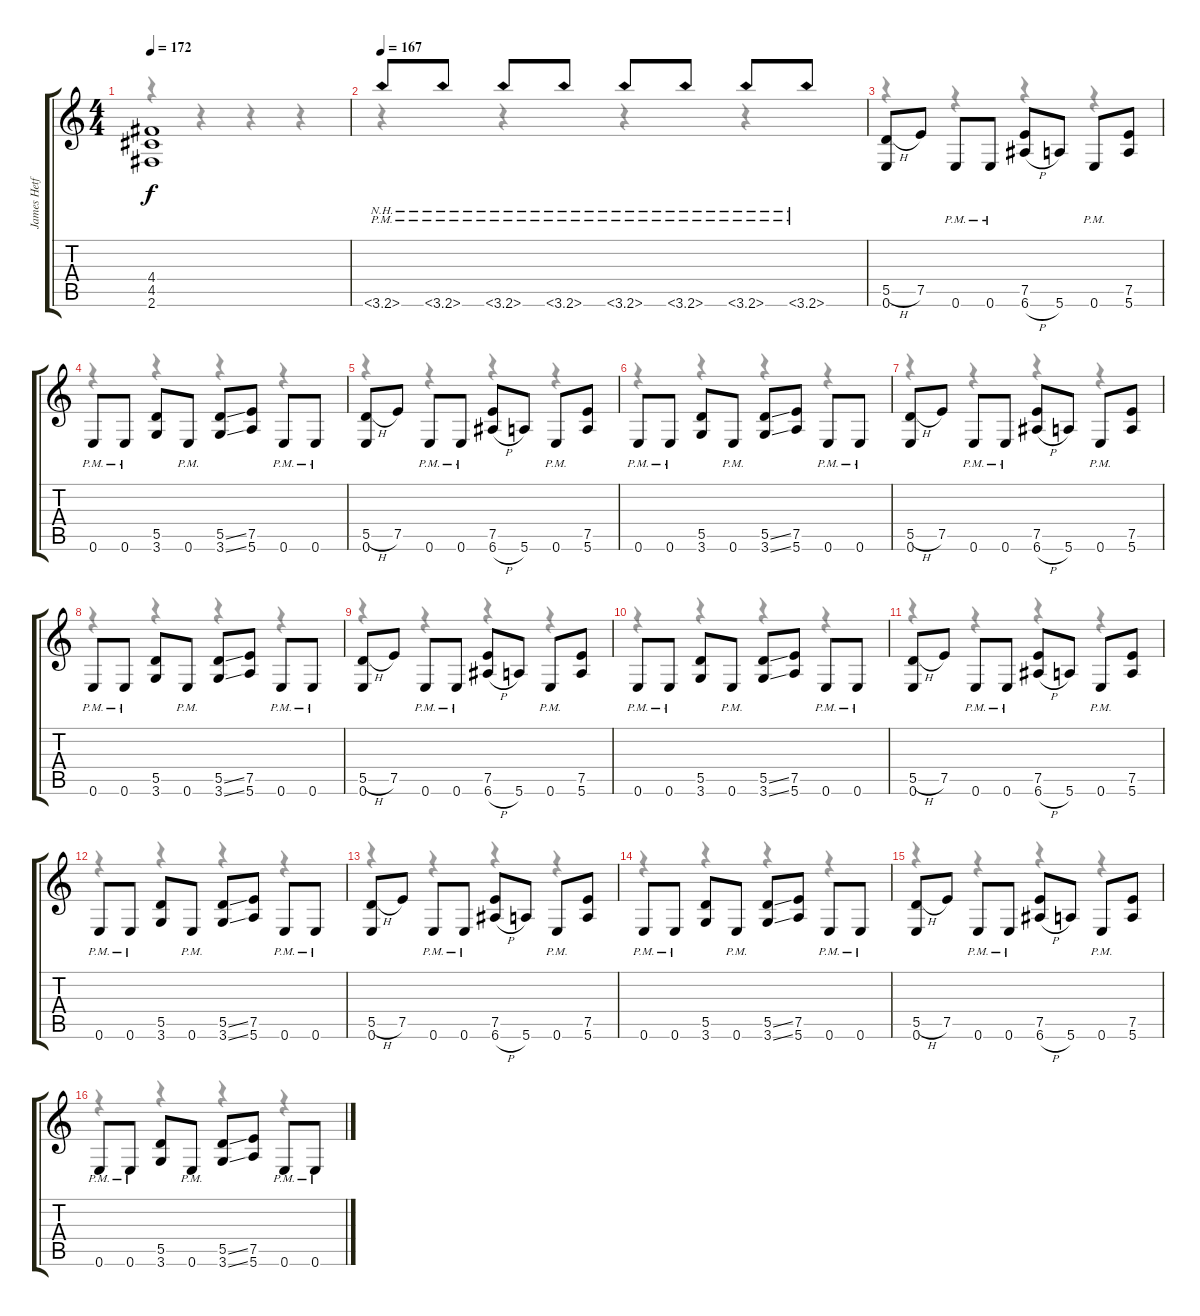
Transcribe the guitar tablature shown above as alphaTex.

\track ("James Hetfield" "James Hetf") {instrument distortionguitar}
\staff {score tabs}
\tuning (E4 B3 G3 D3 A2 E2) {hide}
\voice
\ts (4 4)
\tempo 172
\clef g2
\ks c
(4.4{t} 4.5{t} 2.6{t}).1{dy f} |
\tempo 167
3.6{nh pm}.8 3.6{nh pm}.8 3.6{nh pm}.8 3.6{nh pm}.8 3.6{nh pm}.8 3.6{nh pm}.8 3.6{nh pm}.8 3.6{nh pm}.8 |
(5.5{h} 0.6).8 7.5.8 0.6{pm}.8 0.6{pm}.8 (7.5 6.6{h}).8 5.6.8 0.6{pm}.8 (7.5 5.6).8 |
0.6{pm}.8 0.6{pm}.8 (5.5 3.6).8 0.6{pm}.8 (5.5{ss} 3.6{ss}).8 (7.5 5.6).8 0.6{pm}.8 0.6{pm}.8 |
(5.5{h} 0.6).8 7.5.8 0.6{pm}.8 0.6{pm}.8 (7.5 6.6{h}).8 5.6.8 0.6{pm}.8 (7.5 5.6).8 |
0.6{pm}.8 0.6{pm}.8 (5.5 3.6).8 0.6{pm}.8 (5.5{ss} 3.6{ss}).8 (7.5 5.6).8 0.6{pm}.8 0.6{pm}.8 |
(5.5{h} 0.6).8 7.5.8 0.6{pm}.8 0.6{pm}.8 (7.5 6.6{h}).8 5.6.8 0.6{pm}.8 (7.5 5.6).8 |
0.6{pm}.8 0.6{pm}.8 (5.5 3.6).8 0.6{pm}.8 (5.5{ss} 3.6{ss}).8 (7.5 5.6).8 0.6{pm}.8 0.6{pm}.8 |
(5.5{h} 0.6).8 7.5.8 0.6{pm}.8 0.6{pm}.8 (7.5 6.6{h}).8 5.6.8 0.6{pm}.8 (7.5 5.6).8 |
0.6{pm}.8 0.6{pm}.8 (5.5 3.6).8 0.6{pm}.8 (5.5{ss} 3.6{ss}).8 (7.5 5.6).8 0.6{pm}.8 0.6{pm}.8 |
(5.5{h} 0.6).8 7.5.8 0.6{pm}.8 0.6{pm}.8 (7.5 6.6{h}).8 5.6.8 0.6{pm}.8 (7.5 5.6).8 |
0.6{pm}.8 0.6{pm}.8 (5.5 3.6).8 0.6{pm}.8 (5.5{ss} 3.6{ss}).8 (7.5 5.6).8 0.6{pm}.8 0.6{pm}.8 |
(5.5{h} 0.6).8 7.5.8 0.6{pm}.8 0.6{pm}.8 (7.5 6.6{h}).8 5.6.8 0.6{pm}.8 (7.5 5.6).8 |
0.6{pm}.8 0.6{pm}.8 (5.5 3.6).8 0.6{pm}.8 (5.5{ss} 3.6{ss}).8 (7.5 5.6).8 0.6{pm}.8 0.6{pm}.8 |
(5.5{h} 0.6).8 7.5.8 0.6{pm}.8 0.6{pm}.8 (7.5 6.6{h}).8 5.6.8 0.6{pm}.8 (7.5 5.6).8 |
0.6{pm}.8 0.6{pm}.8 (5.5 3.6).8 0.6{pm}.8 (5.5{ss} 3.6{ss}).8 (7.5 5.6).8 0.6{pm}.8 0.6{pm}.8
\voice
\clef g2
\ottava regular
\simile none
\ks c
r.4{dy f} r.4 r.4 r.4 |
r.4 r.4 r.4 r.4 |
r.4 r.4 r.4 r.4 |
r.4 r.4 r.4 r.4 |
r.4 r.4 r.4 r.4 |
r.4 r.4 r.4 r.4 |
r.4 r.4 r.4 r.4 |
r.4 r.4 r.4 r.4 |
r.4 r.4 r.4 r.4 |
r.4 r.4 r.4 r.4 |
r.4 r.4 r.4 r.4 |
r.4 r.4 r.4 r.4 |
r.4 r.4 r.4 r.4 |
r.4 r.4 r.4 r.4 |
r.4 r.4 r.4 r.4 |
r.4 r.4 r.4 r.4
